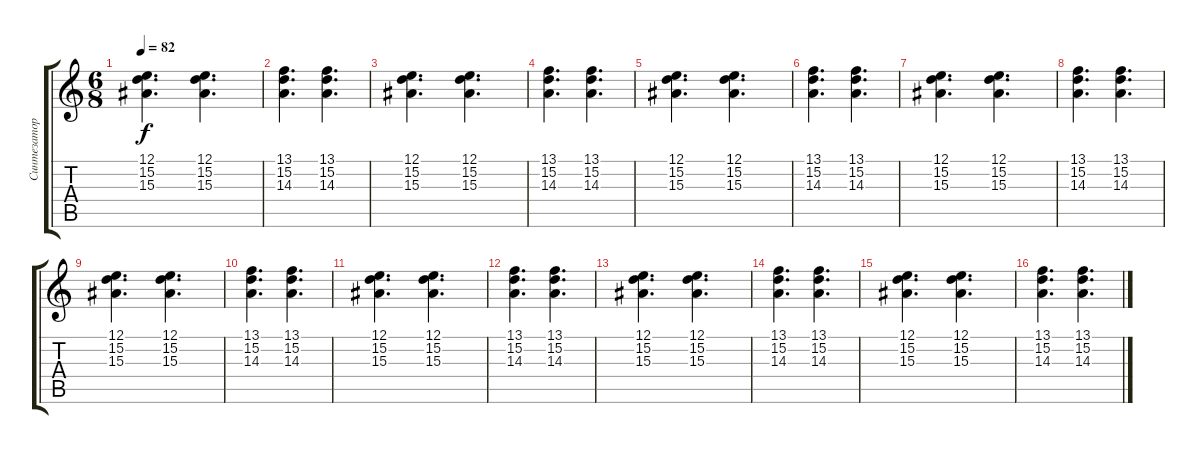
\track ("Синтезатор" "Синтезатор") {instrument pad8sweep}
\staff {score tabs}
\tuning (E4 B3 G3 D3 A2 E2) {hide}
\ts (6 8)
\tempo 82
\clef g2
\ks c
(12.1 15.2 15.3).4{d dy f} (12.1 15.2 15.3).4{d} |
(13.1 15.2 14.3).4{d} (13.1 15.2 14.3).4{d} |
(12.1 15.2 15.3).4{d} (12.1 15.2 15.3).4{d} |
(13.1 15.2 14.3).4{d} (13.1 15.2 14.3).4{d} |
(12.1 15.2 15.3).4{d} (12.1 15.2 15.3).4{d} |
(13.1 15.2 14.3).4{d} (13.1 15.2 14.3).4{d} |
(12.1 15.2 15.3).4{d} (12.1 15.2 15.3).4{d} |
(13.1 15.2 14.3).4{d} (13.1 15.2 14.3).4{d} |
(12.1 15.2 15.3).4{d} (12.1 15.2 15.3).4{d} |
(13.1 15.2 14.3).4{d} (13.1 15.2 14.3).4{d} |
(12.1 15.2 15.3).4{d} (12.1 15.2 15.3).4{d} |
(13.1 15.2 14.3).4{d} (13.1 15.2 14.3).4{d} |
(12.1 15.2 15.3).4{d} (12.1 15.2 15.3).4{d} |
(13.1 15.2 14.3).4{d} (13.1 15.2 14.3).4{d} |
(12.1 15.2 15.3).4{d} (12.1 15.2 15.3).4{d} |
(13.1 15.2 14.3).4{d} (13.1 15.2 14.3).4{d}
